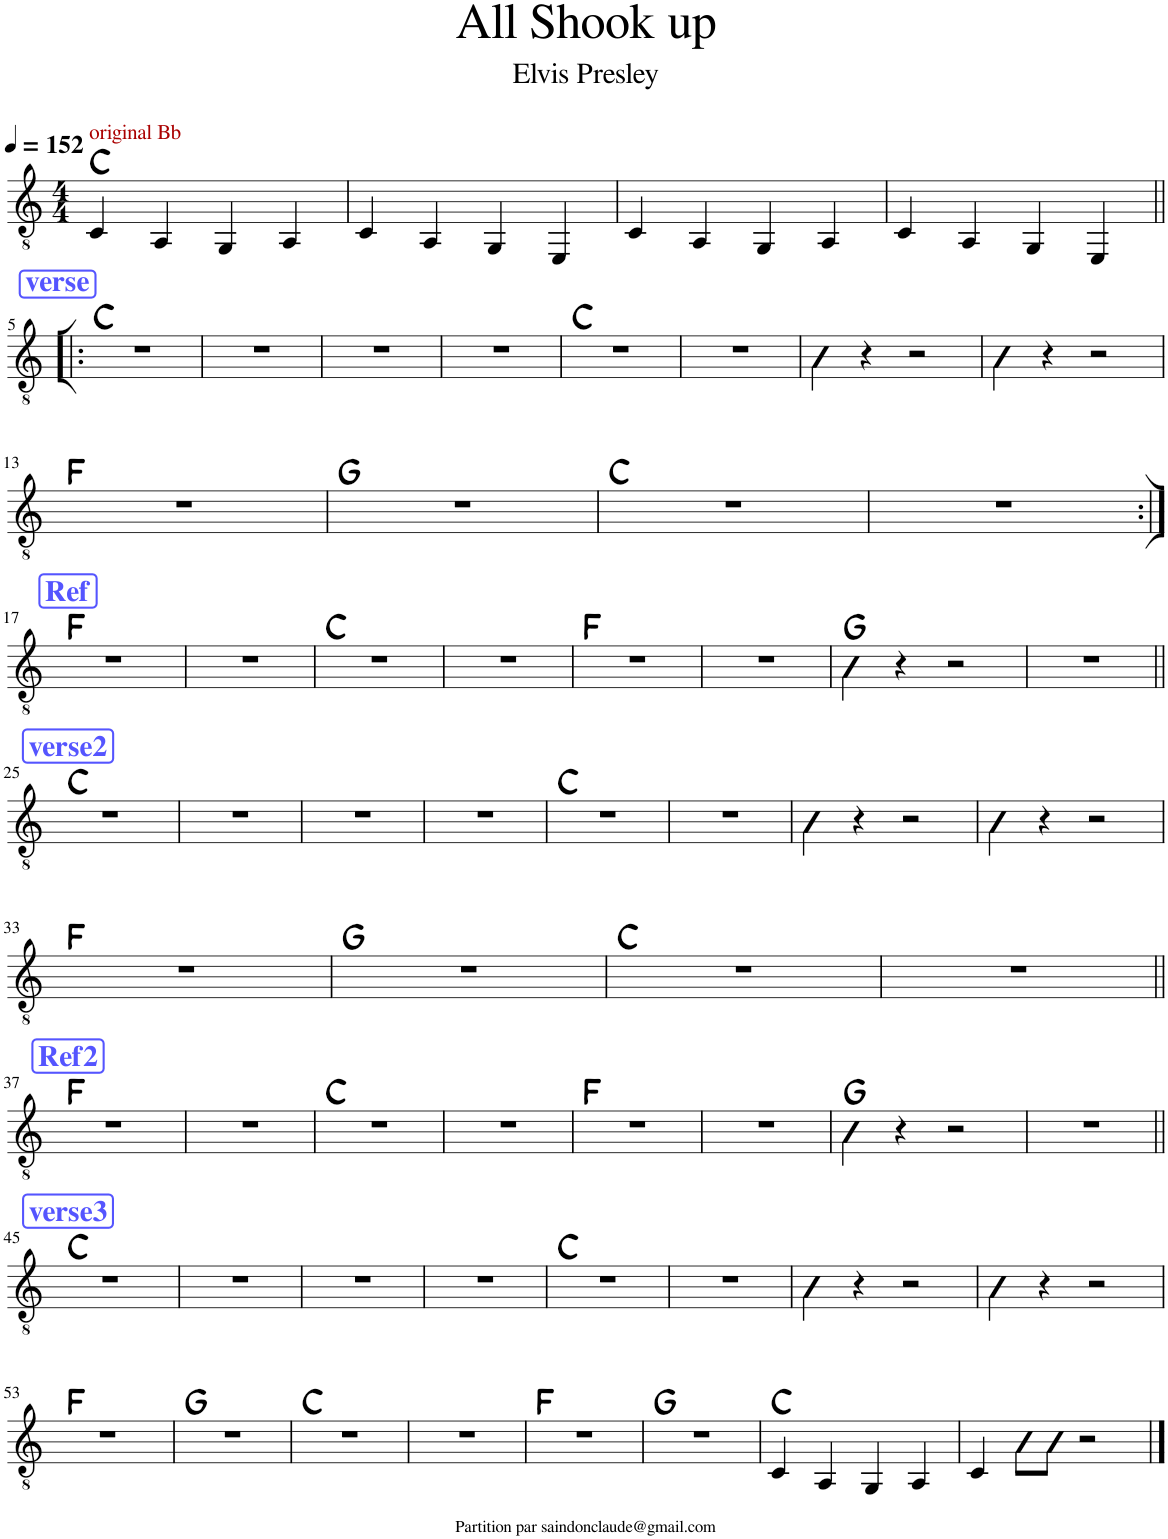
**kern	**harte
*part1	*part1
*staff1	*
*I"Classical Guitar	*
*I'Guit.	*
*clefGv2	*
*k[]	*
*M4/4	*
*MM152	*
=1	=1
!LO:TX:a:color=#AA0000:t=original Bb	!
4C/	C:maj
4AA/	.
4GG/	.
4AA/	.
=2	=2
4C/	.
4AA/	.
4GG/	.
4EE/	.
=3	=3
4C/	.
4AA/	.
4GG/	.
4AA/	.
=4	=4
4C/	.
4AA/	.
4GG/	.
4EE/	.
!!LO:LB:g=z
!!LO:REH:place=s1:a:B:cj:color=#5555FF:fs=14:t=verse
=5!|:	=5!|:
1r	C:maj
=6	=6
1r	.
=7	=7
1r	.
=8	=8
1r	.
=9	=9
1r	C:maj
=10	=10
1r	.
=11	=11
4C\	.
4r	.
2r	.
=12	=12
4C\	.
4r	.
2r	.
!!LO:LB:g=z
=13	=13
1r	F:maj
=14	=14
1r	G:maj
=15	=15
1r	C:maj
=16	=16
1r	.
!!LO:LB:g=z
!!LO:REH:place=s1:a:B:cj:color=#5555FF:fs=14:t=Ref
=17:|!	=17:|!
1r	F:maj
=18	=18
1r	.
=19	=19
1r	C:maj
=20	=20
1r	.
=21	=21
1r	F:maj
=22	=22
1r	.
=23	=23
4G\	G:maj
4r	.
2r	.
=24	=24
1r	.
!!LO:LB:g=z
!!LO:REH:place=s1:a:B:cj:color=#5555FF:fs=14:t=verse2
=25||	=25||
1r	C:maj
=26	=26
1r	.
=27	=27
1r	.
=28	=28
1r	.
=29	=29
1r	C:maj
=30	=30
1r	.
=31	=31
4C\	.
4r	.
2r	.
=32	=32
4C\	.
4r	.
2r	.
!!LO:LB:g=z
=33	=33
1r	F:maj
=34	=34
1r	G:maj
=35	=35
1r	C:maj
=36	=36
1r	.
!!LO:LB:g=z
!!LO:REH:place=s1:a:B:cj:color=#5555FF:fs=14:t=Ref2
=37||	=37||
1r	F:maj
=38	=38
1r	.
=39	=39
1r	C:maj
=40	=40
1r	.
=41	=41
1r	F:maj
=42	=42
1r	.
=43	=43
4G\	G:maj
4r	.
2r	.
=44	=44
1r	.
!!LO:LB:g=z
!!LO:REH:place=s1:a:B:cj:color=#5555FF:fs=14:t=verse3
=45||	=45||
1r	C:maj
=46	=46
1r	.
=47	=47
1r	.
=48	=48
1r	.
=49	=49
1r	C:maj
=50	=50
1r	.
=51	=51
4C\	.
4r	.
2r	.
=52	=52
4C\	.
4r	.
2r	.
!!LO:LB:g=z
=53	=53
1r	F:maj
=54	=54
1r	G:maj
=55	=55
1r	C:maj
=56	=56
1r	.
=57	=57
1r	F:maj
=58	=58
1r	G:maj
=59	=59
4C/	C:maj
4AA/	.
4GG/	.
4AA/	.
=60	=60
4C/	.
8C\L	.
8C\J	.
2r	.
==	==
*-	*-
